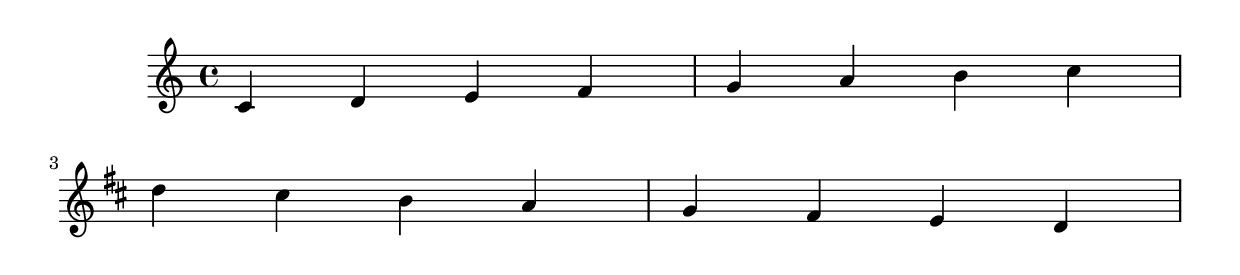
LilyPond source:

\version "2.7.39"
\header {

    texidoc = "@cindex Key Signature End of Line
According to normal typesetting conventions, LilyPond typesets key
changes at the end of the line, when the change appears at a line break.
This example shows how to change this default to only print the
new key signature at the beginning of the next line.
" }

\score {
   \relative c' {
    \set Staff.explicitKeySignatureVisibility = #end-of-line-invisible
    c d e f | g a b c | \break
    \key d \major
    d cis b a | g fis e d |
  }
}
